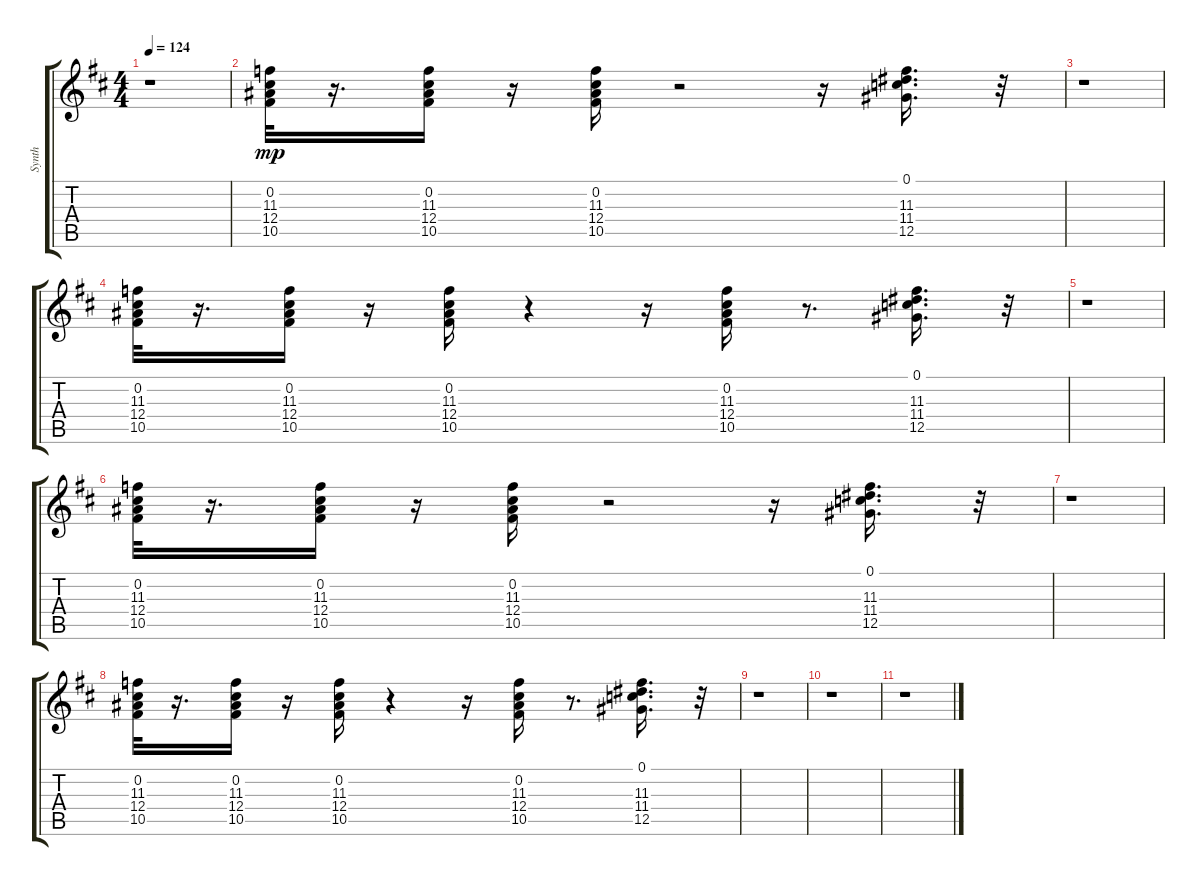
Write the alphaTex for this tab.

\track ("Synth" "Synth") {instrument overdrivenguitar}
\staff {score tabs}
\tuning (Eb4 Bb3 Gb3 Db3 Ab2 Eb2) {hide}
\ts (4 4)
\tempo 124
\clef g2
\ks d
r.1{dy mp} |
(0.2 11.3 12.4 10.5).32 r.16{d} (0.2 11.3 12.4 10.5).16 r.16 (0.2 11.3 12.4 10.5).16 r.2 r.16 (0.1 11.3 11.4 12.5).16{d} r.32 |
r.1 |
(0.2 11.3 12.4 10.5).32 r.16{d} (0.2 11.3 12.4 10.5).16 r.16 (0.2 11.3 12.4 10.5).16 r.4 r.16 (0.2 11.3 12.4 10.5).16 r.8{d} (0.1 11.3 11.4 12.5).16{d} r.32 |
r.1 |
(0.2 11.3 12.4 10.5).32 r.16{d} (0.2 11.3 12.4 10.5).16 r.16 (0.2 11.3 12.4 10.5).16 r.2 r.16 (0.1 11.3 11.4 12.5).16{d} r.32 |
r.1 |
(0.2 11.3 12.4 10.5).32 r.16{d} (0.2 11.3 12.4 10.5).16 r.16 (0.2 11.3 12.4 10.5).16 r.4 r.16 (0.2 11.3 12.4 10.5).16 r.8{d} (0.1 11.3 11.4 12.5).16{d} r.32 |
r.1 |
r.1 |
r.1
